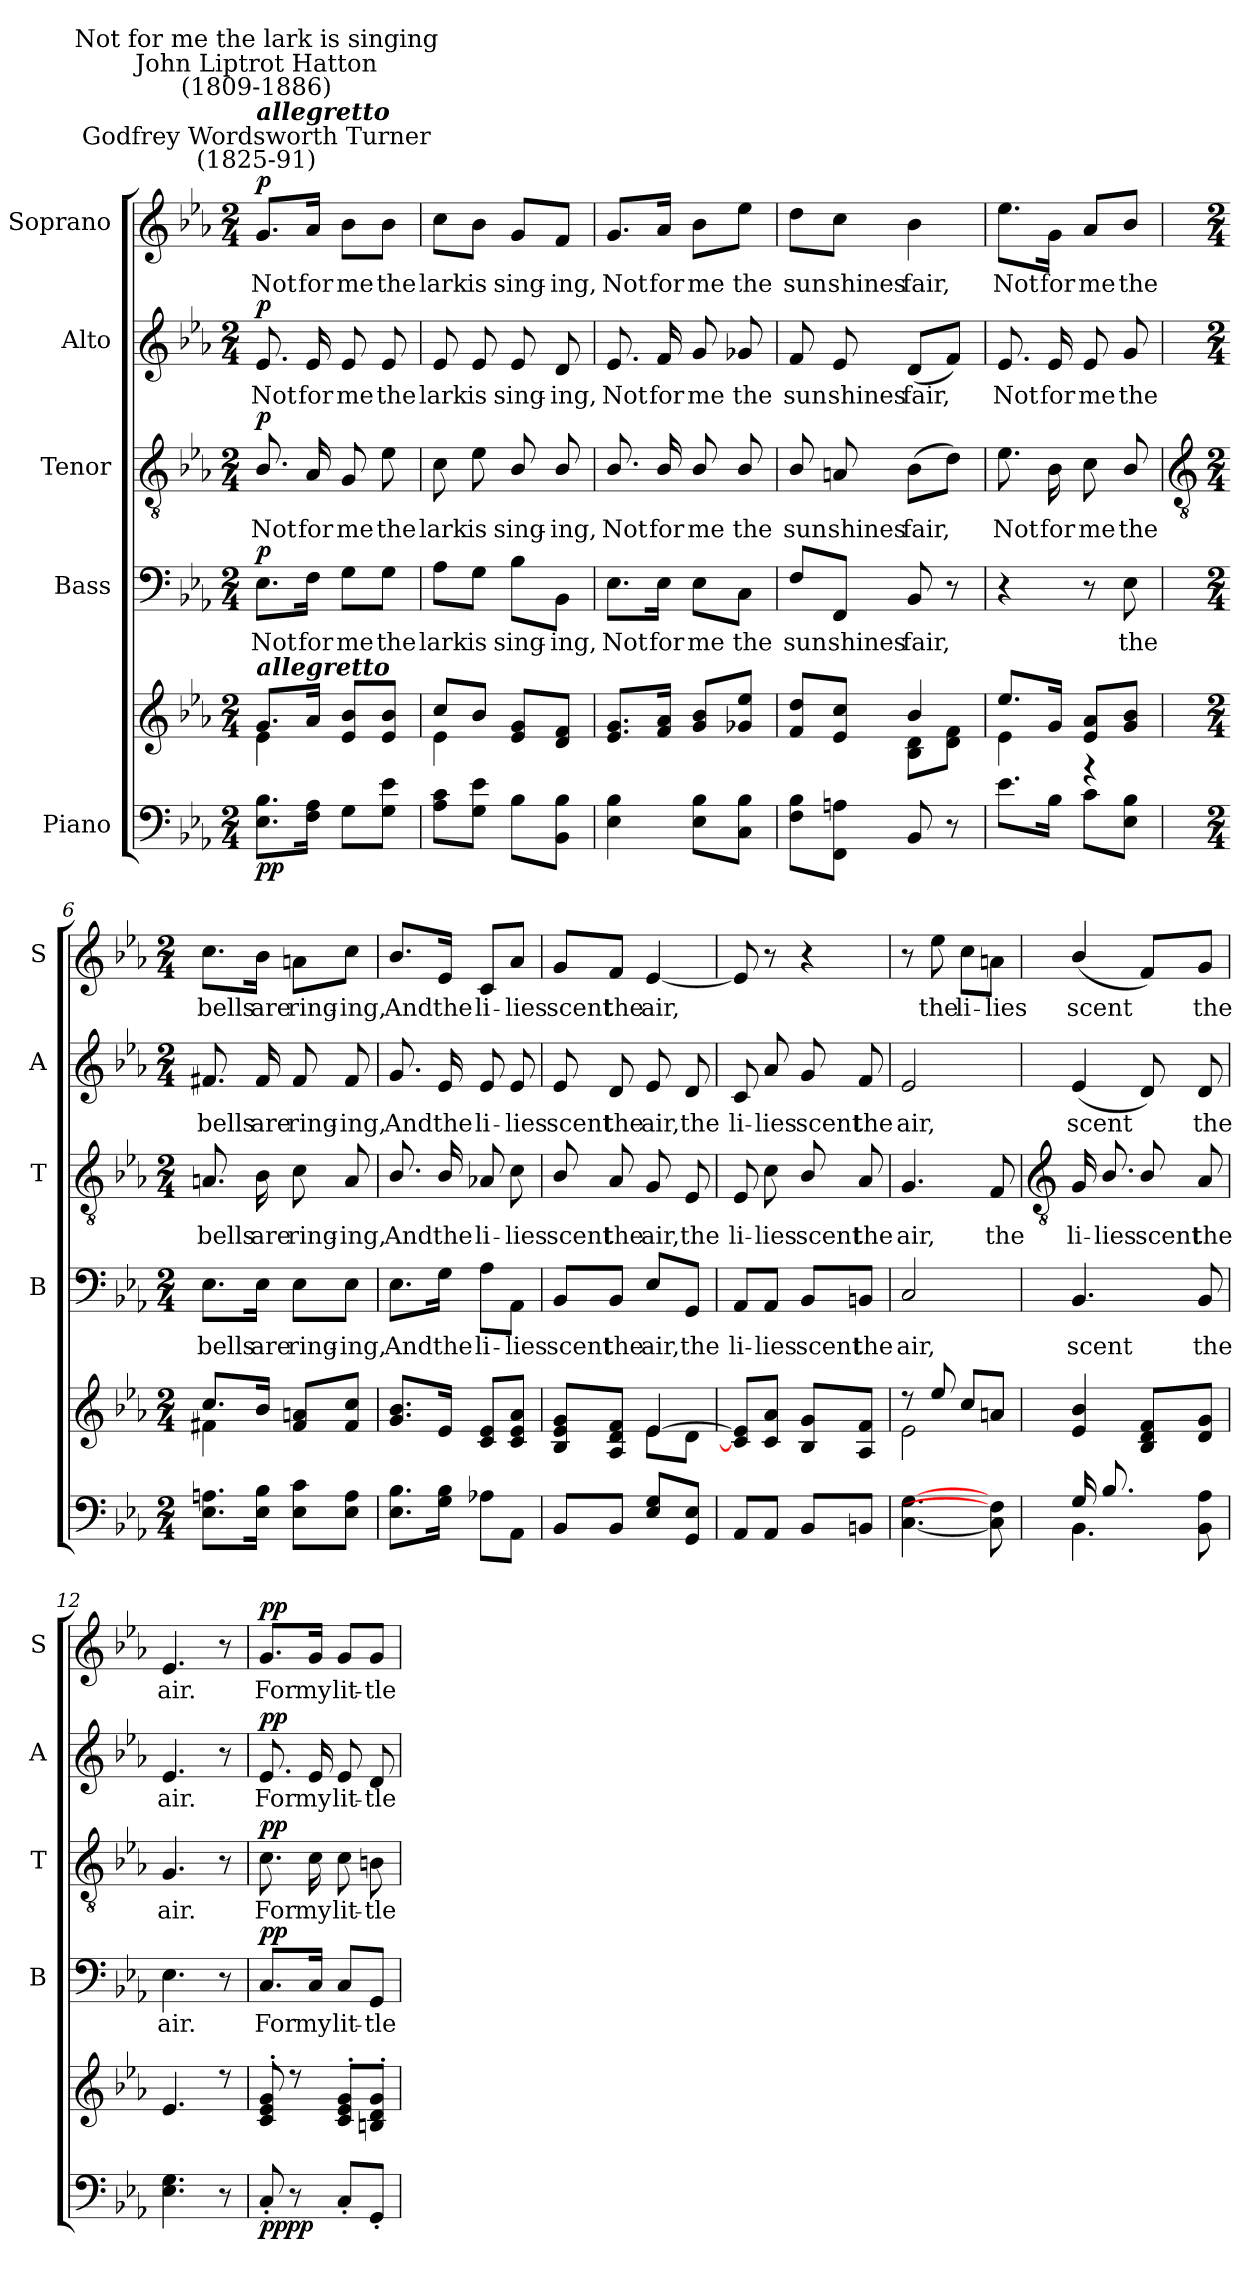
**kern	**kern	**dynam	**kern	**text	**dynam	**kern	**text	**dynam	**kern	**text	**dynam	**kern	**text	**dynam
*part5	*part5	*part5	*part4	*part4	*part4	*part3	*part3	*part3	*part2	*part2	*part2	*part1	*part1	*part1
*staff6	*staff5	*staff5/6	*staff4	*staff4	*staff4	*staff3	*staff3	*staff3	*staff2	*staff2	*staff2	*staff1	*staff1	*staff1
*I"Piano	*	*	*I"Bass	*	*	*I"Tenor	*	*	*I"Alto	*	*	*I"Soprano	*	*
*	*	*	*I'B	*	*	*I'T	*	*	*I'A	*	*	*I'S	*	*
*clefF4	*clefG2	*	*clefF4	*	*	*clefGv2	*	*	*clefG2	*	*	*clefG2	*	*
*k[b-e-a-]	*k[b-e-a-]	*	*k[b-e-a-]	*	*	*k[b-e-a-]	*	*	*k[b-e-a-]	*	*	*k[b-e-a-]	*	*
*E-:	*E-:	*	*E-:	*	*	*E-:	*	*	*E-:	*	*	*E-:	*	*
*M2/4	*M2/4	*	*M2/4	*	*	*M2/4	*	*	*M2/4	*	*	*M2/4	*	*
*MM56	*MM56	*	*MM56	*	*	*MM56	*	*	*MM56	*	*	*MM56	*	*
=1	=1	=1	=1	=1	=1	=1	=1	=1	=1	=1	=1	=1	=1	=1
*	*^	*	*	*	*	*	*	*	*	*	*	*	*	*
!	!	!	!	!	!	!	!	!	!	!	!	!	!LO:TX:a:cj:t=Godfrey Wordsworth Turner\n(1825-91)	!	!
!	!	!	!	!	!	!	!	!	!	!	!	!	!LO:TX:a:Bi:t=allegretto	!	!
!	!	!	!	!	!	!	!	!	!	!	!	!	!LO:TX:a:cj:t=John Liptrot Hatton\n(1809-1886)	!	!
!	!	!	!	!	!	!	!	!	!	!	!	!	!LO:TX:a:cj:t=Not for me the lark is singing	!	!
!	!LO:TX:a:Bi:t=allegretto	!	!	!	!	!	!	!	!	!	!	!	!	!	!
!	!	!	!LO:DY:b=2	!	!LO:LY:b	!	!	!LO:LY:b	!	!	!LO:LY:b	!	!	!LO:LY:b	!
!	!	!	!LO:DY:n=1:b	!	!	!LO:DY:b	!	!	!LO:DY:b	!	!	!LO:DY:b	!	!	!LO:DY:b
8.E- 8.B-L	8.gL	4e-\	p p	8.E-\L	Not	p	8.B-/	Not	p	8.e-	Not	p	8.g/L	Not	p
!	!	!	!	!	!LO:LY:b	!	!	!LO:LY:b	!	!	!LO:LY:b	!	!	!LO:LY:b	!
16F 16A-J	16a-J	.	.	16F\Jk	for	.	16A-	for	.	16e-	for	.	16a-/Jk	for	.
!	!	!	!	!	!LO:LY:b	!	!	!LO:LY:b	!	!	!LO:LY:b	!	!	!LO:LY:b	!
8GL	8e- 8b-L	4ryy	.	8G\L	me	.	8G	me	.	8e-	me	.	8b-\L	me	.
!	!	!	!	!	!LO:LY:b	!	!	!LO:LY:b	!	!	!LO:LY:b	!	!	!LO:LY:b	!
8G 8e-J	8e- 8b-J	.	.	8G\J	the	.	8e-	the	.	8e-	the	.	8b-\J	the	.
=2	=2	=2	=2	=2	=2	=2	=2	=2	=2	=2	=2	=2	=2	=2	=2
!	!	!	!	!	!LO:LY:b	!	!	!LO:LY:b	!	!	!LO:LY:b	!	!	!LO:LY:b	!
8A- 8cL	8cc/L	4e-\	.	8A-\L	lark	.	8c	lark	.	8e-	lark	.	8cc\L	lark	.
!	!	!	!	!	!LO:LY:b	!	!	!LO:LY:b	!	!	!LO:LY:b	!	!	!LO:LY:b	!
8G 8e-J	8b-/J	.	.	8G\J	is	.	8e-	is	.	8e-	is	.	8b-\J	is	.
!	!	!	!	!	!LO:LY:b	!	!	!LO:LY:b	!	!	!LO:LY:b	!	!	!LO:LY:b	!
8B-L	8e- 8gL	4ryy	.	8B-\L	sing-	.	8B-/	sing-	.	8e-	sing-	.	8g/L	sing-	.
!	!	!	!	!	!LO:LY:b	!	!	!LO:LY:b	!	!	!LO:LY:b	!	!	!LO:LY:b	!
8BB- 8B-J	8d 8fJ	.	.	8BB-\J	-ing,	.	8B-/	-ing,	.	8d	-ing,	.	8f/J	-ing,	.
=3	=3	=3	=3	=3	=3	=3	=3	=3	=3	=3	=3	=3	=3	=3	=3
!	!	!	!	!	!LO:LY:b	!	!	!LO:LY:b	!	!	!LO:LY:b	!	!	!LO:LY:b	!
4E- 4B-	8.e- 8.gL	2ryy	.	8.E-\L	Not	.	8.B-/	Not	.	8.e-	Not	.	8.g/L	Not	.
!	!	!	!	!	!LO:LY:b	!	!	!LO:LY:b	!	!	!LO:LY:b	!	!	!LO:LY:b	!
.	16f 16a-J	.	.	16E-\Jk	for	.	16B-/	for	.	16f	for	.	16a-/Jk	for	.
!	!	!	!	!	!LO:LY:b	!	!	!LO:LY:b	!	!	!LO:LY:b	!	!	!LO:LY:b	!
8E- 8B-L	8g 8b-L	.	.	8E-\L	me	.	8B-/	me	.	8g	me	.	8b-\L	me	.
!	!	!	!	!	!LO:LY:b	!	!	!LO:LY:b	!	!	!LO:LY:b	!	!	!LO:LY:b	!
8C 8B-J	8g-X 8ee-J	.	.	8C\J	the	.	8B-/	the	.	8g-X	the	.	8ee-\J	the	.
=4	=4	=4	=4	=4	=4	=4	=4	=4	=4	=4	=4	=4	=4	=4	=4
!	!	!	!	!	!LO:LY:b	!	!	!LO:LY:b	!	!	!LO:LY:b	!	!	!LO:LY:b	!
8F 8B-L	8f 8ddL	4ryy	.	8F/L	sun	.	8B-/	sun	.	8f	sun	.	8dd\L	sun	.
!	!	!	!	!	!LO:LY:b	!	!	!LO:LY:b	!	!	!LO:LY:b	!	!	!LO:LY:b	!
8FF 8AnJ	8e- 8ccJ	.	.	8FF/J	shines	.	8An	shines	.	8e-	shines	.	8cc\J	shines	.
!	!	!	!	!	!LO:LY:b	!	!	!LO:LY:b	!	!	!LO:LY:b	!	!	!LO:LY:b	!
8BB-	4b-/	8B-\ 8d\L	.	8BB-	fair,	.	(>8B-L	fair,	.	(<8dL	fair,	.	4b-	fair,	.
8r	.	8d\ 8f\J	.	8r	.	.	8dJ)	.	.	8fJ)	.	.	.	.	.
=5	=5	=5	=5	=5	=5	=5	=5	=5	=5	=5	=5	=5	=5	=5	=5
!	!	!	!	!	!	!	!	!LO:LY:b	!	!	!LO:LY:b	!	!	!LO:LY:b	!
8.e-L	8.ee-/L	4e-\	.	4r	.	.	8.e-	Not	.	8.e-	Not	.	8.ee-\L	Not	.
!	!	!	!	!	!	!	!	!LO:LY:b	!	!	!LO:LY:b	!	!	!LO:LY:b	!
16B-J	16g/J	.	.	.	.	.	16B-	for	.	16e-	for	.	16g\Jk	for	.
!	!	!	!	!	!	!	!	!LO:LY:b	!	!	!LO:LY:b	!	!	!LO:LY:b	!
8cL	8e- 8a-L	4r	.	8r	.	.	8c	me	.	8e-	me	.	8a-/L	me	.
!	!	!	!	!	!LO:LY:b	!	!	!LO:LY:b	!	!	!LO:LY:b	!	!	!LO:LY:b	!
8E- 8B-J	8g 8b-J	.	.	8E-	the	.	8B-/	the	.	8g	the	.	8b-/J	the	.
!!LO:LB:g=z
=6	=6	=6	=6	=6	=6	=6	=6	=6	=6	=6	=6	=6	=6	=6	=6
*	*	*	*	*	*	*	*clefGv2	*	*	*	*	*	*	*	*
*M2/4	*M2/4	*	*	*M2/4	*	*	*M2/4	*	*	*M2/4	*	*	*M2/4	*	*
!	!	!	!	!	!LO:LY:b	!	!	!LO:LY:b	!	!	!LO:LY:b	!	!	!LO:LY:b	!
8.E- 8.AnL	8.cc/L	4f#X\	.	8.E-\L	bells	.	8.An	bells	.	8.f#X	bells	.	8.cc\L	bells	.
!	!	!	!	!	!LO:LY:b	!	!	!LO:LY:b	!	!	!LO:LY:b	!	!	!LO:LY:b	!
16E- 16B-J	16b-/J	.	.	16E-\Jk	are	.	16B-	are	.	16f#	are	.	16b-\Jk	are	.
!	!	!	!	!	!LO:LY:b	!	!	!LO:LY:b	!	!	!LO:LY:b	!	!	!LO:LY:b	!
8E- 8cL	8f#/ 8an/L	4ryy	.	8E-\L	ring-	.	8c	ring-	.	8f#	ring-	.	8an\L	ring-	.
!	!	!	!	!	!LO:LY:b	!	!	!LO:LY:b	!	!	!LO:LY:b	!	!	!LO:LY:b	!
8E- 8AJ	8f#/ 8cc/J	.	.	8E-\J	-ing,	.	8A	-ing,	.	8f#	-ing,	.	8cc\J	-ing,	.
=7	=7	=7	=7	=7	=7	=7	=7	=7	=7	=7	=7	=7	=7	=7	=7
!	!	!LO:N:vis=1	!	!	!LO:LY:b	!	!	!LO:LY:b	!	!	!LO:LY:b	!	!	!LO:LY:b	!
8.E- 8.B-L	8.g/ 8.b-/L	2ryy	.	8.E-\L	And	.	8.B-/	And	.	8.g	And	.	8.b-/L	And	.
!	!	!	!	!	!LO:LY:b	!	!	!LO:LY:b	!	!	!LO:LY:b	!	!	!LO:LY:b	!
16G 16B-J	16e-/J	.	.	16G\Jk	the	.	16B-/	the	.	16e-	the	.	16e-/Jk	the	.
!	!	!	!	!	!LO:LY:b	!	!	!LO:LY:b	!	!	!LO:LY:b	!	!	!LO:LY:b	!
8A-XL	8c/ 8e-/L	.	.	8A-\L	li-	.	8A-X	li-	.	8e-	li-	.	8c/L	li-	.
!	!	!	!	!	!LO:LY:b	!	!	!LO:LY:b	!	!	!LO:LY:b	!	!	!LO:LY:b	!
8AA-J	8c/ 8e-/ 8a-/J	.	.	8AA-\J	-lies	.	8c	-lies	.	8e-	-lies	.	8a-/J	-lies	.
=8	=8	=8	=8	=8	=8	=8	=8	=8	=8	=8	=8	=8	=8	=8	=8
!	!	!	!	!	!LO:LY:b	!	!	!LO:LY:b	!	!	!LO:LY:b	!	!	!LO:LY:b	!
8BB-L	8B-/ 8e-/ 8g/L	4ryy	.	8BB-/L	scent	.	8B-/	scent	.	8e-	scent	.	8g/L	scent	.
!	!	!	!	!	!LO:LY:b	!	!	!LO:LY:b	!	!	!LO:LY:b	!	!	!LO:LY:b	!
8BB-J	8A-/ 8d/ 8f/J	.	.	8BB-/J	the	.	8A-	the	.	8d	the	.	8f/J	the	.
!	!	!	!	!	!LO:LY:b	!	!	!LO:LY:b	!	!	!LO:LY:b	!	!	!LO:LY:b	!
8E- 8GL	[4e-/	8e-\L	.	8E-/L	air,	.	8G	air,	.	8e-	air,	.	[4e-	air,	.
!	!	!	!	!	!LO:LY:b	!	!	!LO:LY:b	!	!	!LO:LY:b	!	!	!	!
8GG 8E-J	.	8d\J	.	8GG/J	the	.	8E-	the	.	8d	the	.	.	.	.
=9	=9	=9	=9	=9	=9	=9	=9	=9	=9	=9	=9	=9	=9	=9	=9
!	!	!LO:N:vis=1	!	!	!LO:LY:b	!	!	!LO:LY:b	!	!	!LO:LY:b	!	!	!	!
8AA-L	8c/] 8e-/]L	2ryy	.	8AA-/L	li-	.	8E-	li-	.	8c	li-	.	8e-]	.	.
!	!	!	!	!	!LO:LY:b	!	!	!LO:LY:b	!	!	!LO:LY:b	!	!	!	!
8AA-J	8c/ 8a-/J	.	.	8AA-/J	-lies	.	8c	-lies	.	8a-	-lies	.	8r	.	.
!	!	!	!	!	!LO:LY:b	!	!	!LO:LY:b	!	!	!LO:LY:b	!	!	!	!
8BB-L	8B-/ 8g/L	.	.	8BB-/L	scent	.	8B-/	scent	.	8g	scent	.	4r	.	.
!	!	!	!	!	!LO:LY:b	!	!	!LO:LY:b	!	!	!LO:LY:b	!	!	!	!
8BBnJ	8A-/ 8f/J	.	.	8BBn/J	the	.	8A-	the	.	8f	the	.	.	.	.
=10	=10	=10	=10	=10	=10	=10	=10	=10	=10	=10	=10	=10	=10	=10	=10
!	!	!	!	!	!LO:LY:b	!	!	!LO:LY:b	!	!	!LO:LY:b	!	!	!	!
[4.C [4.G	8r	2e-\	.	2C	air,	.	4.G	air,	.	2e-	air,	.	8r	.	.
!	!	!	!	!	!	!	!	!	!	!	!	!	!	!LO:LY:b	!
.	8ee-/	.	.	.	.	.	.	.	.	.	.	.	8ee-	the	.
!	!	!	!	!	!	!	!	!	!	!	!	!	!	!LO:LY:b	!
.	8cc/L	.	.	.	.	.	.	.	.	.	.	.	8cc\L	li-	.
!	!	!	!	!	!	!	!	!LO:LY:b	!	!	!	!	!	!LO:LY:b	!
8C] 8F]	8an/J	.	.	.	.	.	8F	the	.	.	.	.	8an\J	-lies	.
!!LO:LB:g=z
=11	=11	=11	=11	=11	=11	=11	=11	=11	=11	=11	=11	=11	=11	=11	=11
*	*	*	*	*	*	*	*clefGv2	*	*	*	*	*	*	*	*
*^	*	*	*	*	*	*	*	*	*	*	*	*	*	*	*
!	!	!	!	!	!	!LO:LY:b	!	!	!LO:LY:b	!	!	!LO:LY:b	!	!	!LO:LY:b	!
16G/LL	4.BB-\	4e-/ 4b-/	4ryy	.	4.BB-	scent	.	16G	li-	.	(<4e-	scent	.	(<4b-/	scent	.
!	!	!	!	!	!	!	!	!	!LO:LY:b	!	!	!	!	!	!	!
8.B-/J	.	.	.	.	.	.	.	8.B-/	-lies	.	.	.	.	.	.	.
!	!	!	!	!	!	!	!	!	!LO:LY:b	!	!	!	!	!	!	!
4ryy	.	8B- 8d 8fL	4ryy	.	.	.	.	8B-/	scent	.	8d)	.	.	8f/L)	.	.
!	!	!	!	!	!	!LO:LY:b	!	!	!LO:LY:b	!	!	!LO:LY:b	!	!	!LO:LY:b	!
.	8BB- 8A-	8d 8gJ	.	.	8BB-	the	.	8A-	the	.	8d	the	.	8g/J	the	.
=12	=12	=12	=12	=12	=12	=12	=12	=12	=12	=12	=12	=12	=12	=12	=12	=12
!	!	!	!LO:N:vis=1	!	!	!LO:LY:b	!	!	!LO:LY:b	!	!	!LO:LY:b	!	!	!LO:LY:b	!
*v	*v	*	*	*	*	*	*	*	*	*	*	*	*	*	*	*
4.E- 4.G	4.e-	2ryy	.	4.E-	air.	.	4.G	air.	.	4.e-	air.	.	4.e-	air.	.
8r	8r	.	.	8r	.	.	8r	.	.	8r	.	.	8r	.	.
=13	=13	=13	=13	=13	=13	=13	=13	=13	=13	=13	=13	=13	=13	=13	=13
!	!	!LO:N:vis=1	!LO:DY:b=2	!	!LO:LY:b	!	!	!LO:LY:b	!	!	!LO:LY:b	!	!	!LO:LY:b	!
!	!	!	!LO:DY:n=1:b	!	!	!LO:DY:b	!	!	!LO:DY:b	!	!	!LO:DY:b	!	!	!LO:DY:b
8C'	8c' 8e-' 8g'	2ryy	pp pp	8.C/L	For	pp	8.c	For	pp	8.e-	For	pp	8.g/L	For	pp
8r	8r	.	.	.	.	.	.	.	.	.	.	.	.	.	.
!	!	!	!	!	!LO:LY:b	!	!	!LO:LY:b	!	!	!LO:LY:b	!	!	!LO:LY:b	!
.	.	.	.	16C/Jk	my	.	16c	my	.	16e-	my	.	16g/Jk	my	.
!	!	!	!	!	!LO:LY:b	!	!	!LO:LY:b	!	!	!LO:LY:b	!	!	!LO:LY:b	!
8C'L	8c' 8e-' 8g'L	.	.	8C/L	lit-	.	8c	lit-	.	8e-	lit-	.	8g/L	lit-	.
!	!	!	!	!	!LO:LY:b	!	!	!LO:LY:b	!	!	!LO:LY:b	!	!	!LO:LY:b	!
8GG'J	8Bn' 8d' 8g'J	.	.	8GG/J	-tle	.	8Bn	-tle	.	8d	-tle	.	8g/J	-tle	.
*	*v	*v	*	*	*	*	*	*	*	*	*	*	*	*	*
=	=	=	=	=	=	=	=	=	=	=	=	=	=	=
*-	*-	*-	*-	*-	*-	*-	*-	*-	*-	*-	*-	*-	*-	*-
